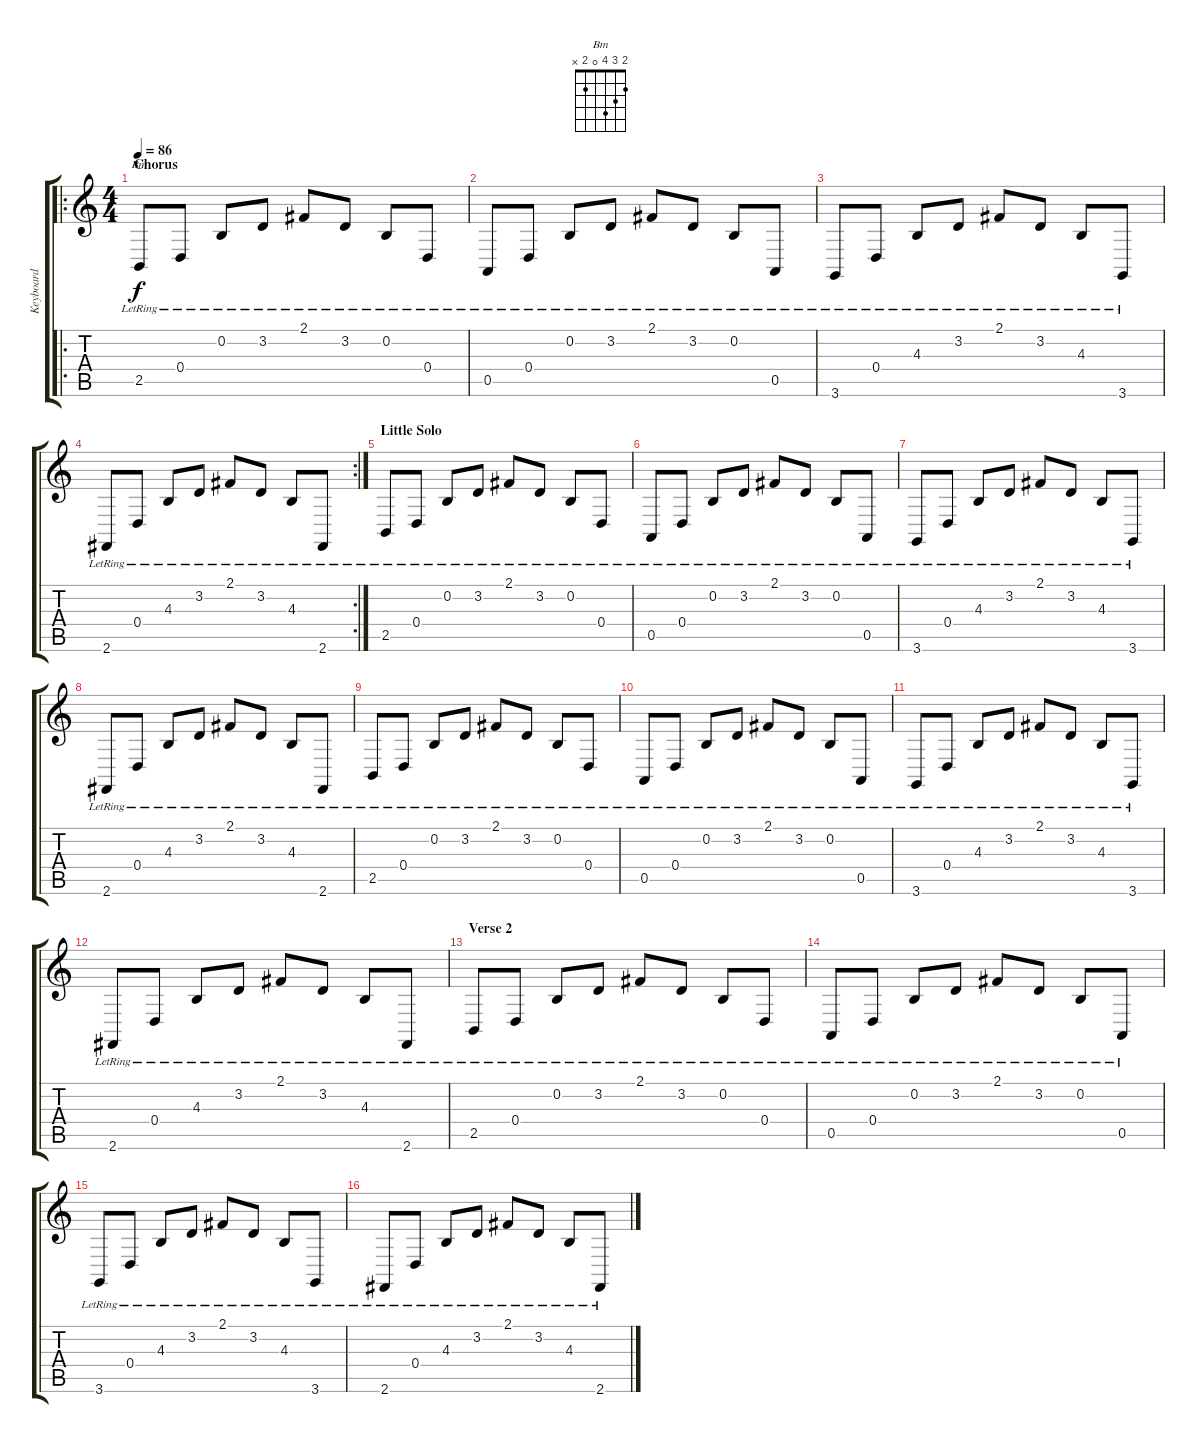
\track ("Keyboard" "Keyboard") {instrument acousticgrandpiano}
\staff {score tabs}
\tuning (E4 B3 G3 D3 A2 E2) {hide}
\chord ("Bm" 2 3 4 0 2 x)
\ro
\ts (4 4)
\section ("" "Chorus")
\tempo 86
\clef g2
\ks c
2.5{lr}.8{ch "Bm" dy f} 0.4{lr}.8 0.2{lr}.8 3.2{lr}.8 2.1{lr}.8 3.2{lr}.8 0.2{lr}.8 0.4{lr}.8 |
0.5{lr}.8 0.4{lr}.8 0.2{lr}.8 3.2{lr}.8 2.1{lr}.8 3.2{lr}.8 0.2{lr}.8 0.5{lr}.8 |
3.6{lr}.8 0.4{lr}.8 4.3{lr}.8 3.2{lr}.8 2.1{lr}.8 3.2{lr}.8 4.3{lr}.8 3.6{lr}.8 |
\rc 2
2.6{lr}.8 0.4{lr}.8 4.3{lr}.8 3.2{lr}.8 2.1{lr}.8 3.2{lr}.8 4.3{lr}.8 2.6{lr}.8 |
\section ("" "Little Solo")
2.5{lr}.8 0.4{lr}.8 0.2{lr}.8 3.2{lr}.8 2.1{lr}.8 3.2{lr}.8 0.2{lr}.8 0.4{lr}.8 |
0.5{lr}.8 0.4{lr}.8 0.2{lr}.8 3.2{lr}.8 2.1{lr}.8 3.2{lr}.8 0.2{lr}.8 0.5{lr}.8 |
3.6{lr}.8 0.4{lr}.8 4.3{lr}.8 3.2{lr}.8 2.1{lr}.8 3.2{lr}.8 4.3{lr}.8 3.6{lr}.8 |
2.6{lr}.8 0.4{lr}.8 4.3{lr}.8 3.2{lr}.8 2.1{lr}.8 3.2{lr}.8 4.3{lr}.8 2.6{lr}.8 |
2.5{lr}.8 0.4{lr}.8 0.2{lr}.8 3.2{lr}.8 2.1{lr}.8 3.2{lr}.8 0.2{lr}.8 0.4{lr}.8 |
0.5{lr}.8 0.4{lr}.8 0.2{lr}.8 3.2{lr}.8 2.1{lr}.8 3.2{lr}.8 0.2{lr}.8 0.5{lr}.8 |
3.6{lr}.8 0.4{lr}.8 4.3{lr}.8 3.2{lr}.8 2.1{lr}.8 3.2{lr}.8 4.3{lr}.8 3.6{lr}.8 |
2.6{lr}.8 0.4{lr}.8 4.3{lr}.8 3.2{lr}.8 2.1{lr}.8 3.2{lr}.8 4.3{lr}.8 2.6{lr}.8 |
\section ("" "Verse 2")
2.5{lr}.8 0.4{lr}.8 0.2{lr}.8 3.2{lr}.8 2.1{lr}.8 3.2{lr}.8 0.2{lr}.8 0.4{lr}.8 |
0.5{lr}.8 0.4{lr}.8 0.2{lr}.8 3.2{lr}.8 2.1{lr}.8 3.2{lr}.8 0.2{lr}.8 0.5{lr}.8 |
3.6{lr}.8 0.4{lr}.8 4.3{lr}.8 3.2{lr}.8 2.1{lr}.8 3.2{lr}.8 4.3{lr}.8 3.6{lr}.8 |
2.6{lr}.8 0.4{lr}.8 4.3{lr}.8 3.2{lr}.8 2.1{lr}.8 3.2{lr}.8 4.3{lr}.8 2.6{lr}.8
